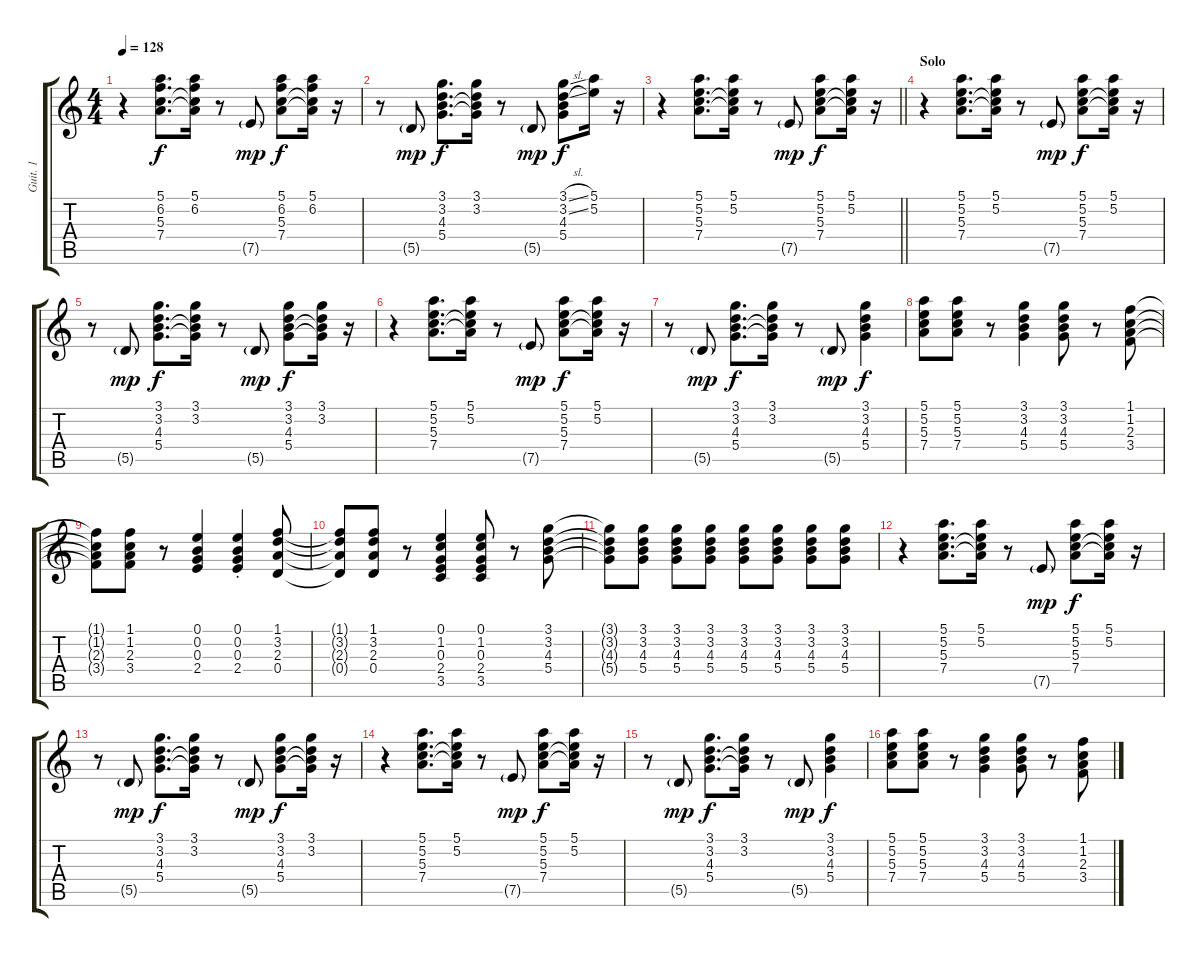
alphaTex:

\track ("Guit. 1" "Guit. 1") {instrument overdrivenguitar}
\staff {score tabs}
\tuning (E4 B3 G3 D3 A2 E2) {hide}
\ts (4 4)
\tempo 128
\clef g2
\ks c
r.4{dy f} (5.1 6.2 5.3 7.4).8{d} (5.1 6.2 5.3{t} 7.4{t}).16 r.8 7.5{g}.8{dy mp} (5.1 6.2 5.3 7.4).8{dy f} (5.1 6.2 5.3{t} 7.4{t}).16 r.16 |
r.8 5.5{g}.8{dy mp} (3.1 3.2 4.3 5.4).8{d dy f} (3.1 3.2 4.3{t} 5.4{t}).16 r.8 5.5{g}.8{dy mp} (3.1{sl} 3.2{sl} 4.3 5.4).8{dy f} (5.1 5.2).16 r.16 |
\barLineRight lightlight
r.4 (5.1 5.2 5.3 7.4).8{d} (5.1 5.2 5.3{t} 7.4{t}).16 r.8 7.5{g}.8{dy mp} (5.1 5.2 5.3 7.4).8{dy f} (5.1 5.2 5.3{t} 7.4{t}).16 r.16 |
\section ("" "Solo")
r.4 (5.1 5.2 5.3 7.4).8{d} (5.1 5.2 5.3{t} 7.4{t}).16 r.8 7.5{g}.8{dy mp} (5.1 5.2 5.3 7.4).8{dy f} (5.1 5.2 5.3{t} 7.4{t}).16 r.16 |
r.8 5.5{g}.8{dy mp} (3.1 3.2 4.3 5.4).8{d dy f} (3.1 3.2 4.3{t} 5.4{t}).16 r.8 5.5{g}.8{dy mp} (3.1 3.2 4.3 5.4).8{dy f} (3.1 3.2 4.3{t} 5.4{t}).16 r.16 |
r.4 (5.1 5.2 5.3 7.4).8{d} (5.1 5.2 5.3{t} 7.4{t}).16 r.8 7.5{g}.8{dy mp} (5.1 5.2 5.3 7.4).8{dy f} (5.1 5.2 5.3{t} 7.4{t}).16 r.16 |
r.8 5.5{g}.8{dy mp} (3.1 3.2 4.3 5.4).8{d dy f} (3.1 3.2 4.3{t} 5.4{t}).16 r.8 5.5{g}.8{dy mp} (3.1 3.2 4.3 5.4).4{dy f} |
(5.1 5.2 5.3 7.4).8 (5.1 5.2 5.3 7.4).8 r.8 (3.1 3.2 4.3 5.4).4 (3.1 3.2 4.3 5.4).8 r.8 (1.1 1.2 2.3 3.4).8 |
(1.1{t} 1.2{t} 2.3{t} 3.4{t}).8 (1.1 1.2 2.3 3.4).8 r.8 (0.1 0.2 0.3 2.4).4 (0.1{st} 0.2{st} 0.3{st} 2.4{st}).4 (1.1 3.2 2.3 0.4).8 |
(1.1{t} 3.2{t} 2.3{t} 0.4{t}).8 (1.1 3.2 2.3 0.4).8 r.8 (0.1 1.2 0.3 2.4 3.5).4 (0.1 1.2 0.3 2.4 3.5).8 r.8 (3.1 3.2 4.3 5.4).8 |
(3.1{t} 3.2{t} 4.3{t} 5.4{t}).8 (3.1 3.2 4.3 5.4).8 (3.1 3.2 4.3 5.4).8 (3.1 3.2 4.3 5.4).8 (3.1 3.2 4.3 5.4).8 (3.1 3.2 4.3 5.4).8 (3.1 3.2 4.3 5.4).8 (3.1 3.2 4.3 5.4).8 |
r.4 (5.1 5.2 5.3 7.4).8{d} (5.1 5.2 5.3{t} 7.4{t}).16 r.8 7.5{g}.8{dy mp} (5.1 5.2 5.3 7.4).8{dy f} (5.1 5.2 5.3{t} 7.4{t}).16 r.16 |
r.8 5.5{g}.8{dy mp} (3.1 3.2 4.3 5.4).8{d dy f} (3.1 3.2 4.3{t} 5.4{t}).16 r.8 5.5{g}.8{dy mp} (3.1 3.2 4.3 5.4).8{dy f} (3.1 3.2 4.3{t} 5.4{t}).16 r.16 |
r.4 (5.1 5.2 5.3 7.4).8{d} (5.1 5.2 5.3{t} 7.4{t}).16 r.8 7.5{g}.8{dy mp} (5.1 5.2 5.3 7.4).8{dy f} (5.1 5.2 5.3{t} 7.4{t}).16 r.16 |
r.8 5.5{g}.8{dy mp} (3.1 3.2 4.3 5.4).8{d dy f} (3.1 3.2 4.3{t} 5.4{t}).16 r.8 5.5{g}.8{dy mp} (3.1 3.2 4.3 5.4).4{dy f} |
(5.1 5.2 5.3 7.4).8 (5.1 5.2 5.3 7.4).8 r.8 (3.1 3.2 4.3 5.4).4 (3.1 3.2 4.3 5.4).8 r.8 (1.1 1.2 2.3 3.4).8
